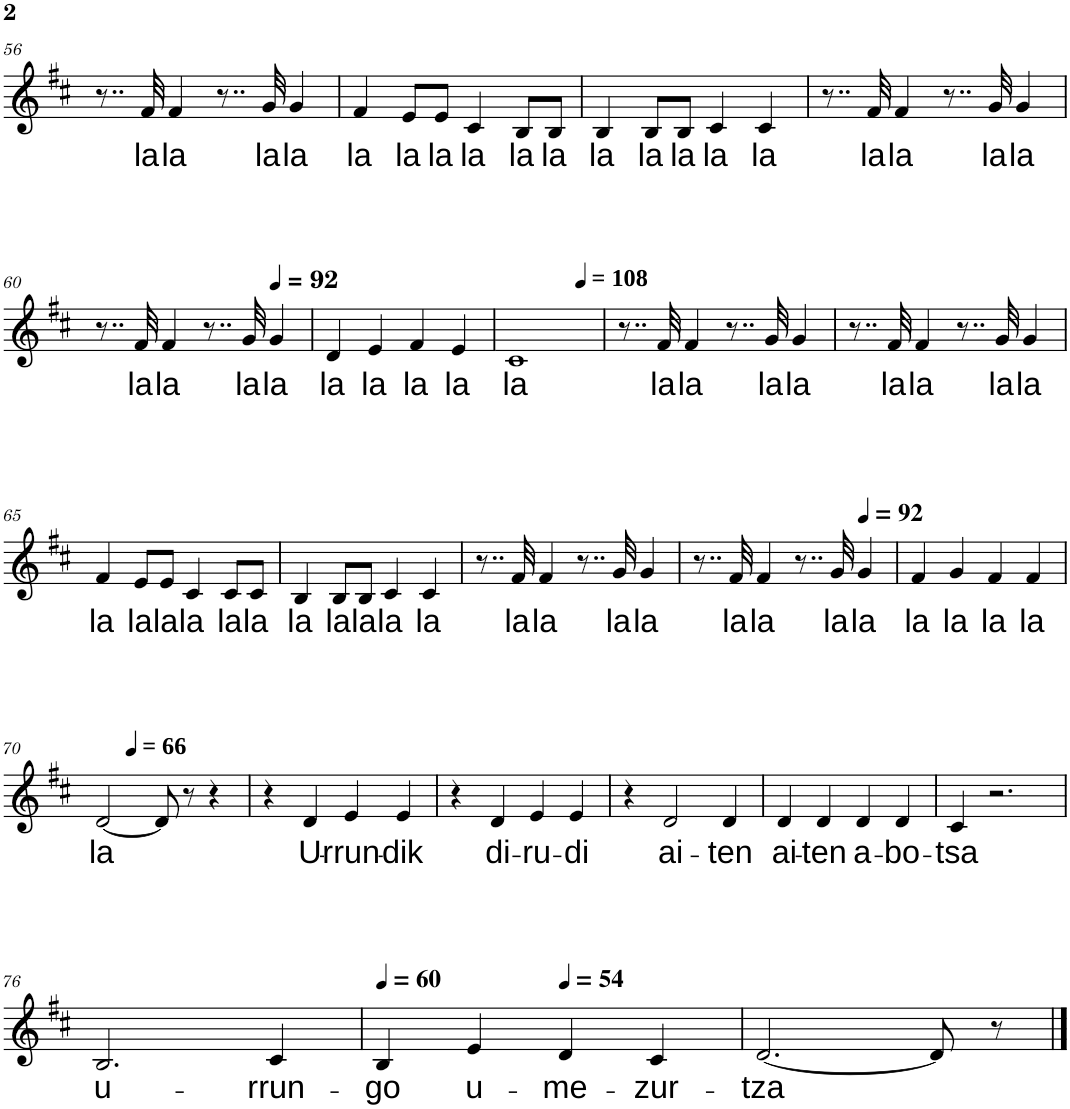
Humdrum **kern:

**kern	**text
*part1	*part1
*staff1	*staff1
*I"Voix 2	*
*I'V. 2	*
!!LO:PB:g=z
*clefG2	*
*k[f#c#]	*
*M4/4	*
=56	=56
8..r	.
!	!LO:LY:b
32f#/	la
!	!LO:LY:b
4f#/	la
8..r	.
!	!LO:LY:b
32g/	la
!	!LO:LY:b
4g/	-la
=57	=57
!	!LO:LY:b
4f#/	la
!	!LO:LY:b
8e/L	la
!	!LO:LY:b
8e/J	la
!	!LO:LY:b
4c#/	la
!	!LO:LY:b
8B/L	la
!	!LO:LY:b
8B/J	la
=58	=58
!	!LO:LY:b
4B/	la
!	!LO:LY:b
8B/L	la
!	!LO:LY:b
8B/J	la
!	!LO:LY:b
4c#/	la
!	!LO:LY:b
4c#/	la
=59	=59
8..r	.
!	!LO:LY:b
32f#/	la
!	!LO:LY:b
4f#/	la
8..r	.
!	!LO:LY:b
32g/	la
!	!LO:LY:b
4g/	-la
!!LO:LB:g=z
=60	=60
8..r	.
!	!LO:LY:b
32f#/	la
!	!LO:LY:b
4f#/	la
8..r	.
!	!LO:LY:b
32g/	la
*MM92	*
!	!LO:LY:b
4g/	-la
=61	=61
!	!LO:LY:b
4d/	la
!	!LO:LY:b
4e/	la
!	!LO:LY:b
4f#/	la
!	!LO:LY:b
4e/	la
=62	=62
!	!LO:LY:b
1c#	la
=63	=63
*MM108	*
8..r	.
!	!LO:LY:b
32f#/	la
!	!LO:LY:b
4f#/	la
8..r	.
!	!LO:LY:b
32g/	la
!	!LO:LY:b
4g/	-la
=64	=64
8..r	.
!	!LO:LY:b
32f#/	la
!	!LO:LY:b
4f#/	la
8..r	.
!	!LO:LY:b
32g/	la
!	!LO:LY:b
4g/	-la
!!LO:LB:g=z
=65	=65
!	!LO:LY:b
4f#/	la
!	!LO:LY:b
8e/L	la
!	!LO:LY:b
8e/J	la
!	!LO:LY:b
4c#/	la
!	!LO:LY:b
8c#/L	la
!	!LO:LY:b
8c#/J	la
=66	=66
!	!LO:LY:b
4B/	la
!	!LO:LY:b
8B/L	la
!	!LO:LY:b
8B/J	la
!	!LO:LY:b
4c#/	la
!	!LO:LY:b
4c#/	la
=67	=67
8..r	.
!	!LO:LY:b
32f#/	la
!	!LO:LY:b
4f#/	la
8..r	.
!	!LO:LY:b
32g/	la
!	!LO:LY:b
4g/	-la
=68	=68
8..r	.
!	!LO:LY:b
32f#/	la
!	!LO:LY:b
4f#/	la
8..r	.
!	!LO:LY:b
32g/	la
*MM92	*
!	!LO:LY:b
4g/	-la
=69	=69
!	!LO:LY:b
4f#/	la
!	!LO:LY:b
4g/	la
!	!LO:LY:b
4f#/	la
!	!LO:LY:b
4f#/	la
!!LO:LB:g=z
=70	=70
!	!LO:LY:b
*^	*
[2d/	4ryy	la
*MM66	*	*
.	2.ryy	.
8d/]	.	.
8r	.	.
4r	.	.
*v	*v	*
=71	=71
4r	.
!	!LO:LY:b
4d/	U-
!	!LO:LY:b
4e/	-rrun-
!	!LO:LY:b
4e/	-dik
=72	=72
4r	.
!	!LO:LY:b
4d/	-di-
!	!LO:LY:b
4e/	-ru-
!	!LO:LY:b
4e/	-di
=73	=73
4r	.
!	!LO:LY:b
2d/	ai-
!	!LO:LY:b
4d/	-ten
=74	=74
!	!LO:LY:b
4d/	ai-
!	!LO:LY:b
4d/	-ten
!	!LO:LY:b
4d/	a-
!	!LO:LY:b
4d/	-bo-
=75	=75
!	!LO:LY:b
4c#/	-tsa
2.r	.
!!LO:LB:g=z
=76	=76
!	!LO:LY:b
2.B/	u-
!	!LO:LY:b
4c#/	-rrun-
=77	=77
*MM60	*
!	!LO:LY:b
4B/	-go
!	!LO:LY:b
4e/	u-
*MM54	*
!	!LO:LY:b
4d/	-me-
!	!LO:LY:b
4c#/	-zur-
=78	=78
!	!LO:LY:b
[2.d/	-tza
8d/]	.
8r	.
==	==
*-	*-
